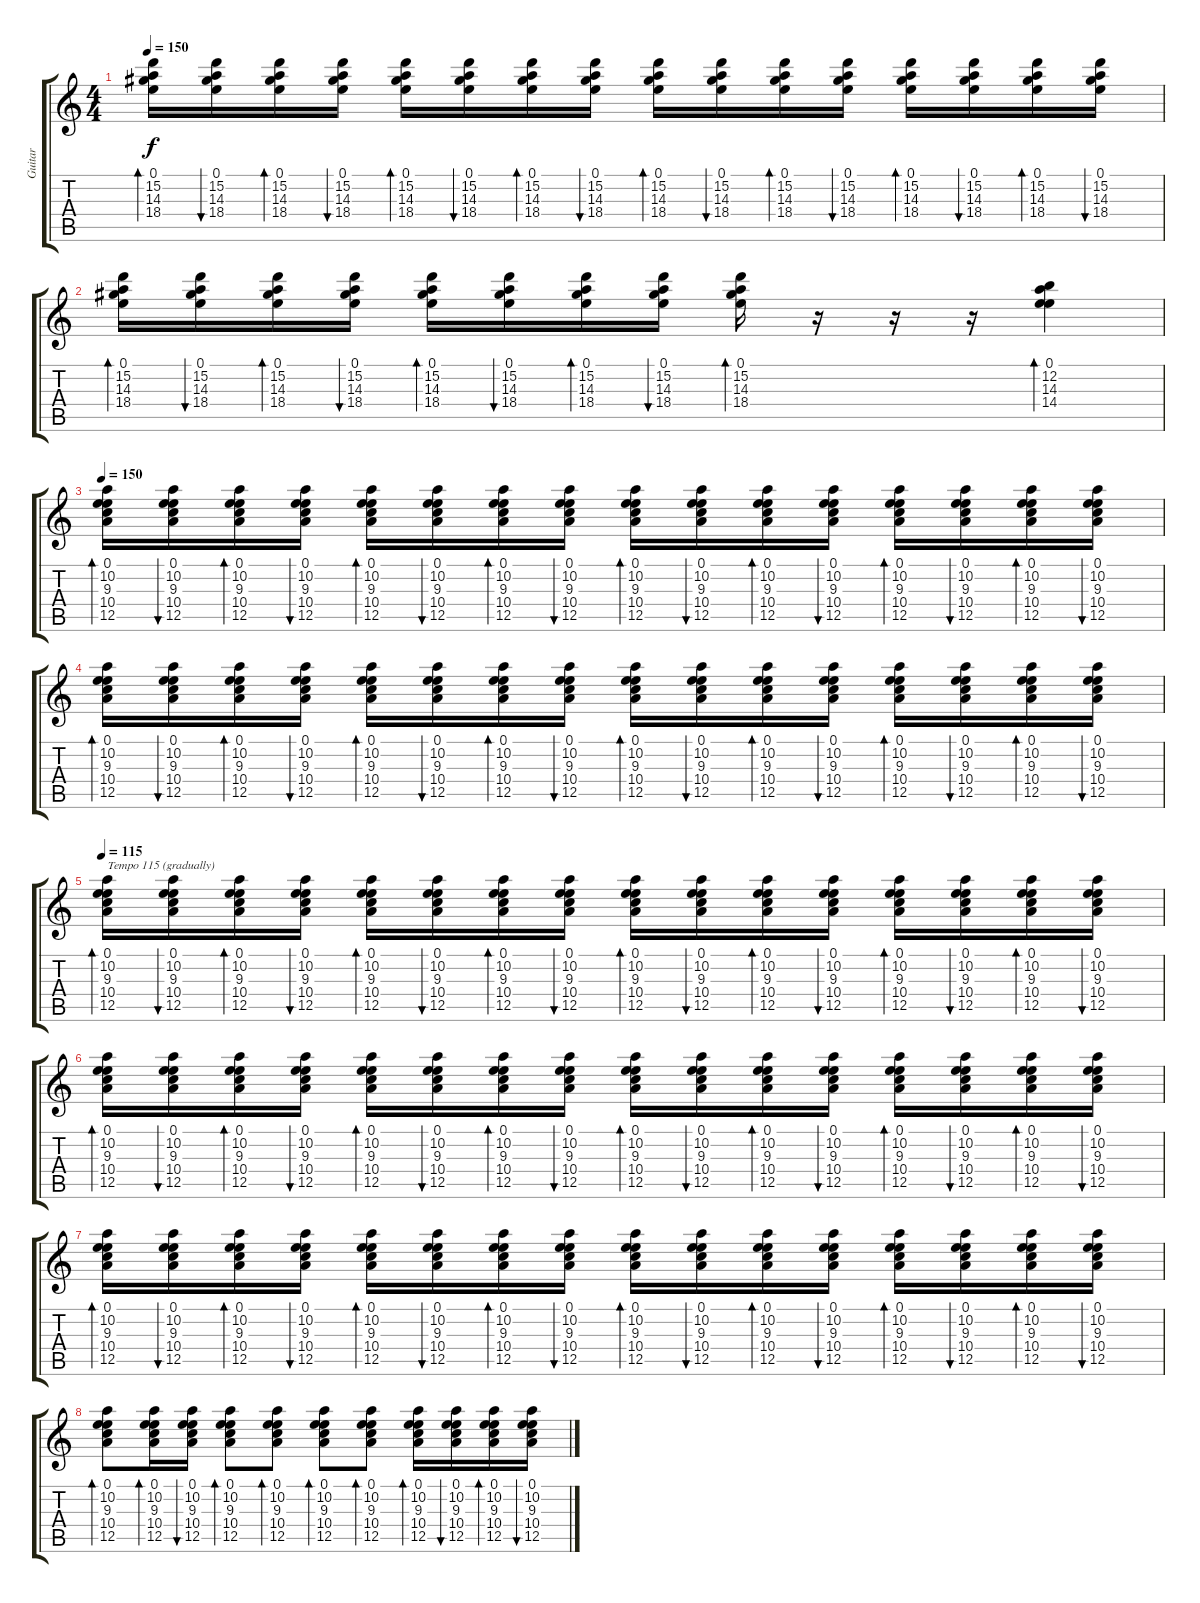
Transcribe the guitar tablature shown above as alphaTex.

\track ("Guitar" "Guitar") {instrument acousticguitarsteel}
\staff {score tabs}
\tuning (E4 B3 G3 D3 A2 E2) {hide}
\ts (4 4)
\tempo 150
\clef g2
\ks c
(0.1 15.2 14.3 18.4).16{bd 30 dy f} (0.1 15.2 14.3 18.4).16{bu 30} (0.1 15.2 14.3 18.4).16{bd 30} (0.1 15.2 14.3 18.4).16{bu 30} (0.1 15.2 14.3 18.4).16{bd 30} (0.1 15.2 14.3 18.4).16{bu 30} (0.1 15.2 14.3 18.4).16{bd 30} (0.1 15.2 14.3 18.4).16{bu 30} (0.1 15.2 14.3 18.4).16{bd 30} (0.1 15.2 14.3 18.4).16{bu 30} (0.1 15.2 14.3 18.4).16{bd 30} (0.1 15.2 14.3 18.4).16{bu 30} (0.1 15.2 14.3 18.4).16{bd 30} (0.1 15.2 14.3 18.4).16{bu 30} (0.1 15.2 14.3 18.4).16{bd 30} (0.1 15.2 14.3 18.4).16{bu 30} |
(0.1 15.2 14.3 18.4).16{bd 30} (0.1 15.2 14.3 18.4).16{bu 30} (0.1 15.2 14.3 18.4).16{bd 30} (0.1 15.2 14.3 18.4).16{bu 30} (0.1 15.2 14.3 18.4).16{bd 30} (0.1 15.2 14.3 18.4).16{bu 30} (0.1 15.2 14.3 18.4).16{bd 30} (0.1 15.2 14.3 18.4).16{bu 30} (0.1 15.2 14.3 18.4).16{bd 30} r.16 r.16 r.16 (0.1 12.2 14.3 14.4).4{bd 30} |
\tempo 150
(0.1 10.2 9.3 10.4 12.5).16{bd 30} (0.1 10.2 9.3 10.4 12.5).16{bu 30} (0.1 10.2 9.3 10.4 12.5).16{bd 30} (0.1 10.2 9.3 10.4 12.5).16{bu 30} (0.1 10.2 9.3 10.4 12.5).16{bd 30} (0.1 10.2 9.3 10.4 12.5).16{bu 30} (0.1 10.2 9.3 10.4 12.5).16{bd 30} (0.1 10.2 9.3 10.4 12.5).16{bu 30} (0.1 10.2 9.3 10.4 12.5).16{bd 30} (0.1 10.2 9.3 10.4 12.5).16{bu 30} (0.1 10.2 9.3 10.4 12.5).16{bd 30} (0.1 10.2 9.3 10.4 12.5).16{bu 30} (0.1 10.2 9.3 10.4 12.5).16{bd 30} (0.1 10.2 9.3 10.4 12.5).16{bu 30} (0.1 10.2 9.3 10.4 12.5).16{bd 30} (0.1 10.2 9.3 10.4 12.5).16{bu 30} |
(0.1 10.2 9.3 10.4 12.5).16{bd 30} (0.1 10.2 9.3 10.4 12.5).16{bu 30} (0.1 10.2 9.3 10.4 12.5).16{bd 30} (0.1 10.2 9.3 10.4 12.5).16{bu 30} (0.1 10.2 9.3 10.4 12.5).16{bd 30} (0.1 10.2 9.3 10.4 12.5).16{bu 30} (0.1 10.2 9.3 10.4 12.5).16{bd 30} (0.1 10.2 9.3 10.4 12.5).16{bu 30} (0.1 10.2 9.3 10.4 12.5).16{bd 30} (0.1 10.2 9.3 10.4 12.5).16{bu 30} (0.1 10.2 9.3 10.4 12.5).16{bd 30} (0.1 10.2 9.3 10.4 12.5).16{bu 30} (0.1 10.2 9.3 10.4 12.5).16{bd 30} (0.1 10.2 9.3 10.4 12.5).16{bu 30} (0.1 10.2 9.3 10.4 12.5).16{bd 30} (0.1 10.2 9.3 10.4 12.5).16{bu 30} |
\tempo 115
(0.1 10.2 9.3 10.4 12.5).16{bd 30 txt "Tempo 115 (gradually)"} (0.1 10.2 9.3 10.4 12.5).16{bu 30} (0.1 10.2 9.3 10.4 12.5).16{bd 30} (0.1 10.2 9.3 10.4 12.5).16{bu 30} (0.1 10.2 9.3 10.4 12.5).16{bd 30} (0.1 10.2 9.3 10.4 12.5).16{bu 30} (0.1 10.2 9.3 10.4 12.5).16{bd 30} (0.1 10.2 9.3 10.4 12.5).16{bu 30} (0.1 10.2 9.3 10.4 12.5).16{bd 30} (0.1 10.2 9.3 10.4 12.5).16{bu 30} (0.1 10.2 9.3 10.4 12.5).16{bd 30} (0.1 10.2 9.3 10.4 12.5).16{bu 30} (0.1 10.2 9.3 10.4 12.5).16{bd 30} (0.1 10.2 9.3 10.4 12.5).16{bu 30} (0.1 10.2 9.3 10.4 12.5).16{bd 30} (0.1 10.2 9.3 10.4 12.5).16{bu 30} |
(0.1 10.2 9.3 10.4 12.5).16{bd 30} (0.1 10.2 9.3 10.4 12.5).16{bu 30} (0.1 10.2 9.3 10.4 12.5).16{bd 30} (0.1 10.2 9.3 10.4 12.5).16{bu 30} (0.1 10.2 9.3 10.4 12.5).16{bd 30} (0.1 10.2 9.3 10.4 12.5).16{bu 30} (0.1 10.2 9.3 10.4 12.5).16{bd 30} (0.1 10.2 9.3 10.4 12.5).16{bu 30} (0.1 10.2 9.3 10.4 12.5).16{bd 30} (0.1 10.2 9.3 10.4 12.5).16{bu 30} (0.1 10.2 9.3 10.4 12.5).16{bd 30} (0.1 10.2 9.3 10.4 12.5).16{bu 30} (0.1 10.2 9.3 10.4 12.5).16{bd 30} (0.1 10.2 9.3 10.4 12.5).16{bu 30} (0.1 10.2 9.3 10.4 12.5).16{bd 30} (0.1 10.2 9.3 10.4 12.5).16{bu 30} |
(0.1 10.2 9.3 10.4 12.5).16{bd 30} (0.1 10.2 9.3 10.4 12.5).16{bu 30} (0.1 10.2 9.3 10.4 12.5).16{bd 30} (0.1 10.2 9.3 10.4 12.5).16{bu 30} (0.1 10.2 9.3 10.4 12.5).16{bd 30} (0.1 10.2 9.3 10.4 12.5).16{bu 30} (0.1 10.2 9.3 10.4 12.5).16{bd 30} (0.1 10.2 9.3 10.4 12.5).16{bu 30} (0.1 10.2 9.3 10.4 12.5).16{bd 30} (0.1 10.2 9.3 10.4 12.5).16{bu 30} (0.1 10.2 9.3 10.4 12.5).16{bd 30} (0.1 10.2 9.3 10.4 12.5).16{bu 30} (0.1 10.2 9.3 10.4 12.5).16{bd 30} (0.1 10.2 9.3 10.4 12.5).16{bu 30} (0.1 10.2 9.3 10.4 12.5).16{bd 30} (0.1 10.2 9.3 10.4 12.5).16{bu 30} |
(0.1 10.2 9.3 10.4 12.5).8{bd 60} (0.1 10.2 9.3 10.4 12.5).16{bd 60} (0.1 10.2 9.3 10.4 12.5).16{bu 60} (0.1 10.2 9.3 10.4 12.5).8{bd 30} (0.1 10.2 9.3 10.4 12.5).8{bd 60} (0.1 10.2 9.3 10.4 12.5).8{bd 60} (0.1 10.2 9.3 10.4 12.5).8{bd 60} (0.1 10.2 9.3 10.4 12.5).16{bd 60} (0.1 10.2 9.3 10.4 12.5).16{bu 60} (0.1 10.2 9.3 10.4 12.5).16{bd 60} (0.1 10.2 9.3 10.4 12.5).16{bu 60}
